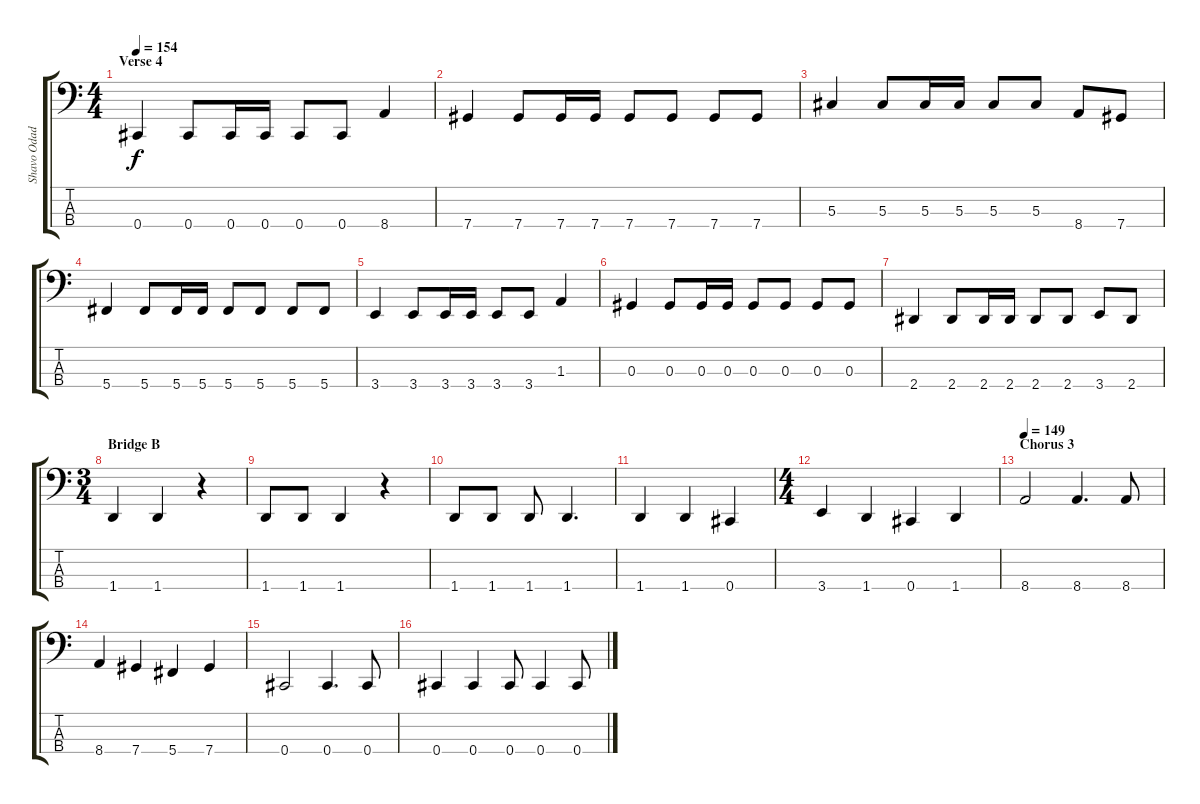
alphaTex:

\track ("Shavo Odadjian" "Shavo Odad") {instrument electricbasspick}
\staff {score tabs}
\tuning (Gb2 Db2 Ab1 Db1) {hide}
\ts (4 4)
\section ("" "Verse 4")
\tempo 154
\clef f4
\ks c
0.4.4{dy f} 0.4.8 0.4.16 0.4.16 0.4.8 0.4.8 8.4.4 |
7.4.4 7.4.8 7.4.16 7.4.16 7.4.8 7.4.8 7.4.8 7.4.8 |
5.3.4 5.3.8 5.3.16 5.3.16 5.3.8 5.3.8 8.4.8 7.4.8 |
5.4.4 5.4.8 5.4.16 5.4.16 5.4.8 5.4.8 5.4.8 5.4.8 |
3.4.4 3.4.8 3.4.16 3.4.16 3.4.8 3.4.8 1.3.4 |
0.3.4 0.3.8 0.3.16 0.3.16 0.3.8 0.3.8 0.3.8 0.3.8 |
2.4.4 2.4.8 2.4.16 2.4.16 2.4.8 2.4.8 3.4.8 2.4.8 |
\ts (3 4)
\section ("" "Bridge B")
1.4.4 1.4.4 r.4 |
1.4.8 1.4.8 1.4.4 r.4 |
1.4.8 1.4.8 1.4.8 1.4.4{d} |
1.4.4 1.4.4 0.4.4 |
\ts (4 4)
3.4.4 1.4.4 0.4.4 1.4.4 |
\section ("" "Chorus 3")
\tempo 149
8.4.2 8.4.4{d} 8.4.8 |
8.4.4 7.4.4 5.4.4 7.4.4 |
0.4.2 0.4.4{d} 0.4.8 |
0.4.4 0.4.4 0.4.8 0.4.4 0.4.8
